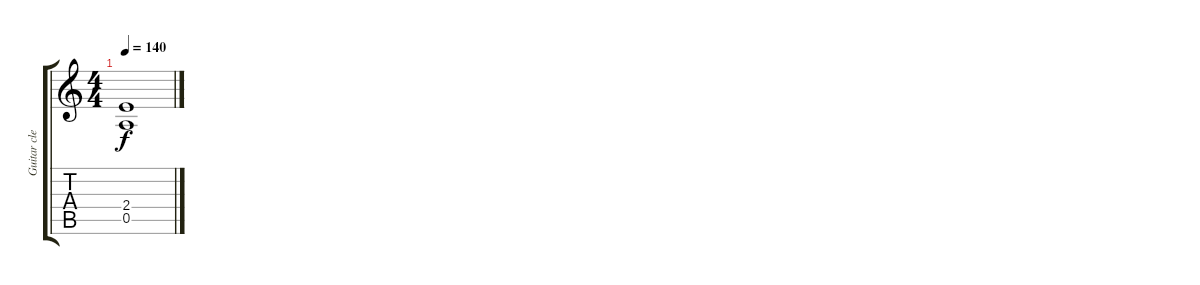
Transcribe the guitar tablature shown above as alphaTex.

\track ("Guitar clean" "Guitar cle") {instrument electricguitarclean}
\staff {score tabs}
\tuning (E4 B3 G3 D3 A2 E2) {hide}
\ts (4 4)
\tempo 140
\clef g2
\ks c
(2.4{t} 0.5{t}).1{dy f}
